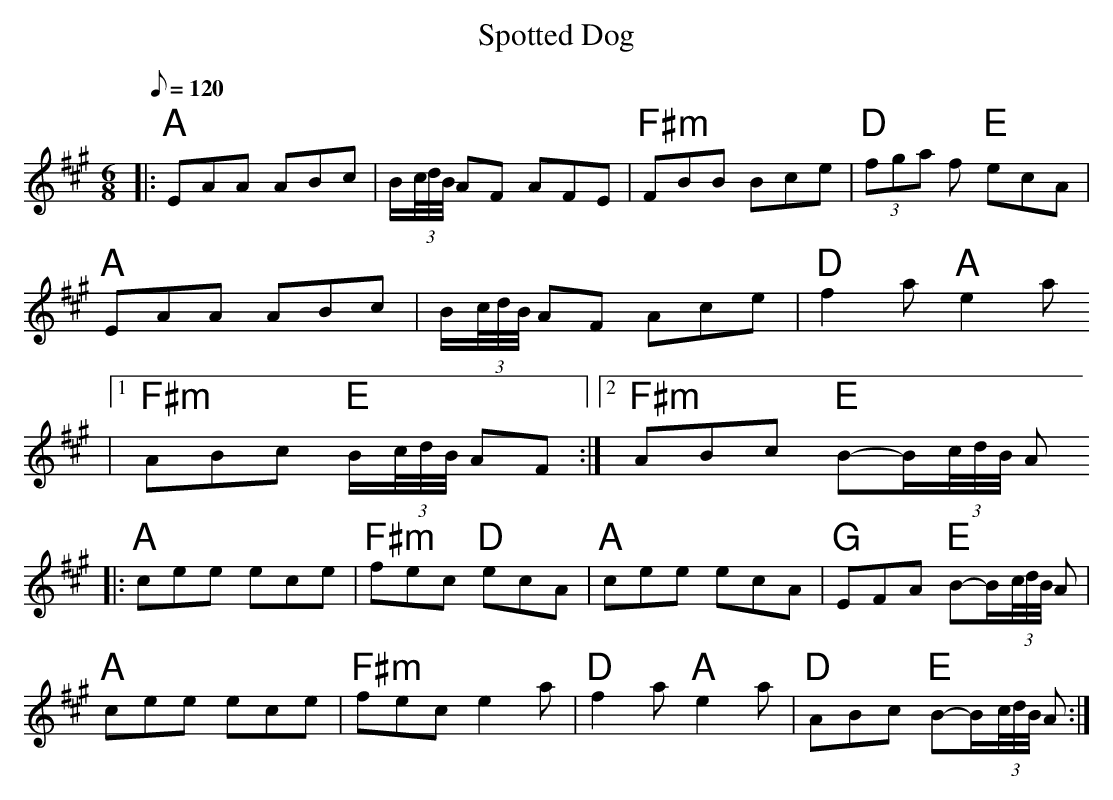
X:1
T:Spotted Dog
M:6/8
L:1/8
Q:120
K:A
|: "A"EAA ABc | B/(3c/4d/4B/4 AF AFE | "F#m"FBB Bce | "D" (3fga f "E" ecA |
"A" EAA ABc | B/(3c/4d/4B/4 AF Ace | "D" f2 a "A" e2 a
|1 "F#m" ABc "E" B/(3c/4d/4B/4 AF :|2 "F#m" ABc "E" B-B/(3c/4d/4B/4 A
|: "A" cee ece | "F#m" fec "D" ecA | "A" cee ecA | "G" EFA "E" B-B/(3c/4d/4B/4 A |
"A" cee ece | "F#m" fec e2a | "D" f2 a "A" e2 a | "D" ABc "E" B-B/(3c/4d/4B/4 A :|
